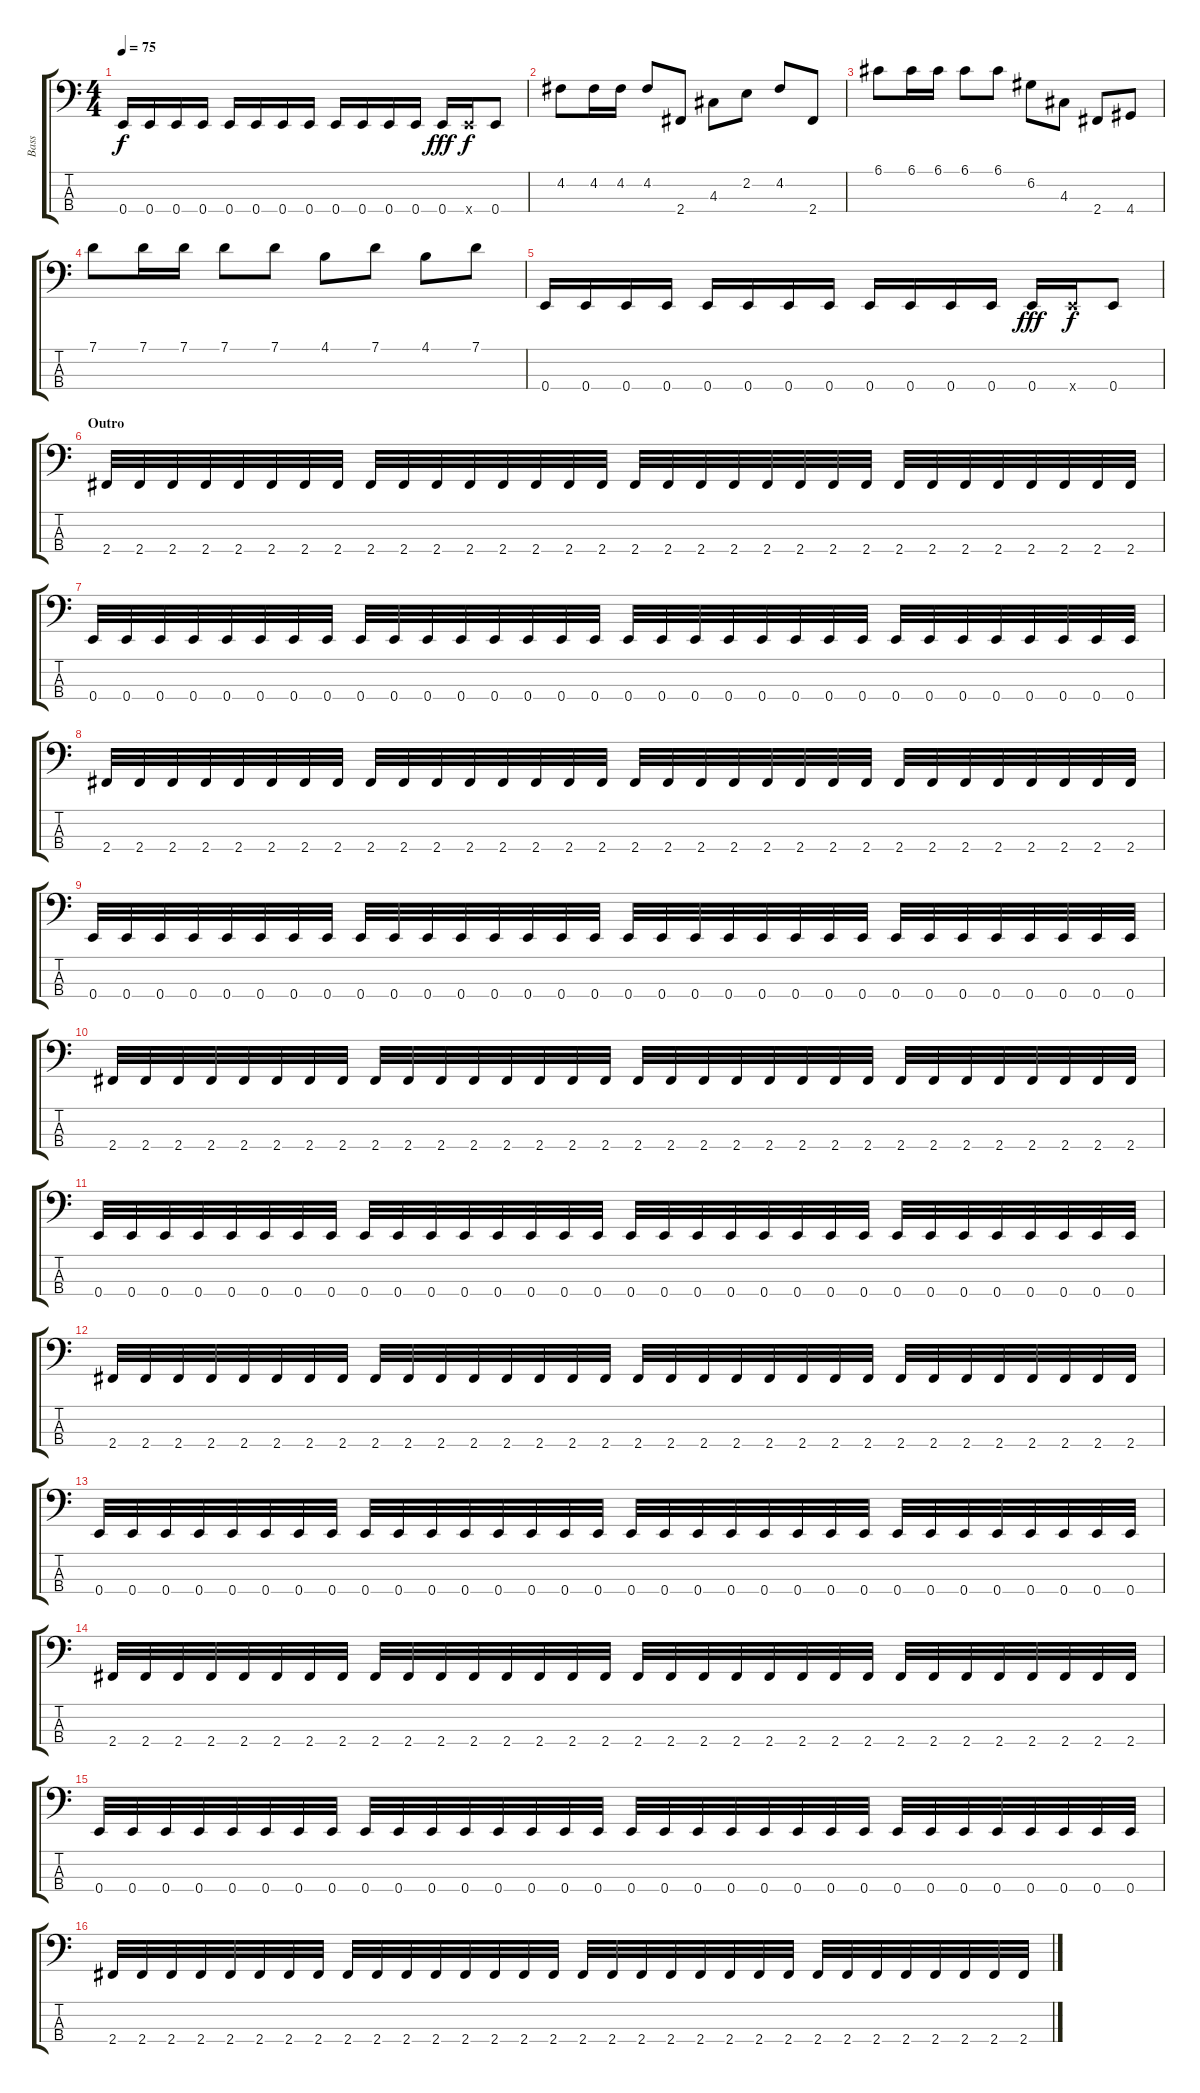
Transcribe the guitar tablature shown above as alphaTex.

\track ("Bass" "Bass") {instrument electricbasspick}
\staff {score tabs}
\tuning (G2 D2 A1 E1) {hide}
\ts (4 4)
\tempo 75
\clef f4
\ks c
0.4.16{dy f} 0.4.16 0.4.16 0.4.16 0.4.16 0.4.16 0.4.16 0.4.16 0.4.16 0.4.16 0.4.16 0.4.16 0.4.16{dy fff} 0.4{x}.16{dy f} 0.4.8 |
4.2.8 4.2.16 4.2.16 4.2.8 2.4.8 4.3.8 2.2.8 4.2.8 2.4.8 |
6.1.8 6.1.16 6.1.16 6.1.8 6.1.8 6.2.8 4.3.8 2.4.8 4.4.8 |
7.1.8 7.1.16 7.1.16 7.1.8 7.1.8 4.1.8 7.1.8 4.1.8 7.1.8 |
0.4.16 0.4.16 0.4.16 0.4.16 0.4.16 0.4.16 0.4.16 0.4.16 0.4.16 0.4.16 0.4.16 0.4.16 0.4.16{dy fff} 0.4{x}.16{dy f} 0.4.8 |
\section ("" "Outro")
2.4.32 2.4.32 2.4.32 2.4.32 2.4.32 2.4.32 2.4.32 2.4.32 2.4.32 2.4.32 2.4.32 2.4.32 2.4.32 2.4.32 2.4.32 2.4.32 2.4.32 2.4.32 2.4.32 2.4.32 2.4.32 2.4.32 2.4.32 2.4.32 2.4.32 2.4.32 2.4.32 2.4.32 2.4.32 2.4.32 2.4.32 2.4.32 |
0.4.32 0.4.32 0.4.32 0.4.32 0.4.32 0.4.32 0.4.32 0.4.32 0.4.32 0.4.32 0.4.32 0.4.32 0.4.32 0.4.32 0.4.32 0.4.32 0.4.32 0.4.32 0.4.32 0.4.32 0.4.32 0.4.32 0.4.32 0.4.32 0.4.32 0.4.32 0.4.32 0.4.32 0.4.32 0.4.32 0.4.32 0.4.32 |
2.4.32 2.4.32 2.4.32 2.4.32 2.4.32 2.4.32 2.4.32 2.4.32 2.4.32 2.4.32 2.4.32 2.4.32 2.4.32 2.4.32 2.4.32 2.4.32 2.4.32 2.4.32 2.4.32 2.4.32 2.4.32 2.4.32 2.4.32 2.4.32 2.4.32 2.4.32 2.4.32 2.4.32 2.4.32 2.4.32 2.4.32 2.4.32 |
0.4.32 0.4.32 0.4.32 0.4.32 0.4.32 0.4.32 0.4.32 0.4.32 0.4.32 0.4.32 0.4.32 0.4.32 0.4.32 0.4.32 0.4.32 0.4.32 0.4.32 0.4.32 0.4.32 0.4.32 0.4.32 0.4.32 0.4.32 0.4.32 0.4.32 0.4.32 0.4.32 0.4.32 0.4.32 0.4.32 0.4.32 0.4.32 |
2.4.32 2.4.32 2.4.32 2.4.32 2.4.32 2.4.32 2.4.32 2.4.32 2.4.32 2.4.32 2.4.32 2.4.32 2.4.32 2.4.32 2.4.32 2.4.32 2.4.32 2.4.32 2.4.32 2.4.32 2.4.32 2.4.32 2.4.32 2.4.32 2.4.32 2.4.32 2.4.32 2.4.32 2.4.32 2.4.32 2.4.32 2.4.32 |
0.4.32 0.4.32 0.4.32 0.4.32 0.4.32 0.4.32 0.4.32 0.4.32 0.4.32 0.4.32 0.4.32 0.4.32 0.4.32 0.4.32 0.4.32 0.4.32 0.4.32 0.4.32 0.4.32 0.4.32 0.4.32 0.4.32 0.4.32 0.4.32 0.4.32 0.4.32 0.4.32 0.4.32 0.4.32 0.4.32 0.4.32 0.4.32 |
2.4.32 2.4.32 2.4.32 2.4.32 2.4.32 2.4.32 2.4.32 2.4.32 2.4.32 2.4.32 2.4.32 2.4.32 2.4.32 2.4.32 2.4.32 2.4.32 2.4.32 2.4.32 2.4.32 2.4.32 2.4.32 2.4.32 2.4.32 2.4.32 2.4.32 2.4.32 2.4.32 2.4.32 2.4.32 2.4.32 2.4.32 2.4.32 |
0.4.32 0.4.32 0.4.32 0.4.32 0.4.32 0.4.32 0.4.32 0.4.32 0.4.32 0.4.32 0.4.32 0.4.32 0.4.32 0.4.32 0.4.32 0.4.32 0.4.32 0.4.32 0.4.32 0.4.32 0.4.32 0.4.32 0.4.32 0.4.32 0.4.32 0.4.32 0.4.32 0.4.32 0.4.32 0.4.32 0.4.32 0.4.32 |
2.4.32{volume 6} 2.4.32 2.4.32 2.4.32 2.4.32 2.4.32 2.4.32 2.4.32 2.4.32 2.4.32 2.4.32 2.4.32 2.4.32 2.4.32 2.4.32 2.4.32 2.4.32 2.4.32 2.4.32 2.4.32 2.4.32 2.4.32 2.4.32 2.4.32 2.4.32 2.4.32 2.4.32 2.4.32 2.4.32 2.4.32 2.4.32 2.4.32 |
0.4.32 0.4.32 0.4.32 0.4.32 0.4.32 0.4.32 0.4.32 0.4.32 0.4.32 0.4.32 0.4.32 0.4.32 0.4.32 0.4.32 0.4.32 0.4.32 0.4.32 0.4.32 0.4.32 0.4.32 0.4.32 0.4.32 0.4.32 0.4.32 0.4.32 0.4.32 0.4.32 0.4.32 0.4.32 0.4.32 0.4.32 0.4.32 |
2.4.32 2.4.32 2.4.32 2.4.32 2.4.32 2.4.32 2.4.32 2.4.32 2.4.32 2.4.32 2.4.32 2.4.32 2.4.32 2.4.32 2.4.32 2.4.32 2.4.32 2.4.32 2.4.32 2.4.32 2.4.32 2.4.32 2.4.32 2.4.32 2.4.32 2.4.32 2.4.32 2.4.32 2.4.32 2.4.32 2.4.32 2.4.32
